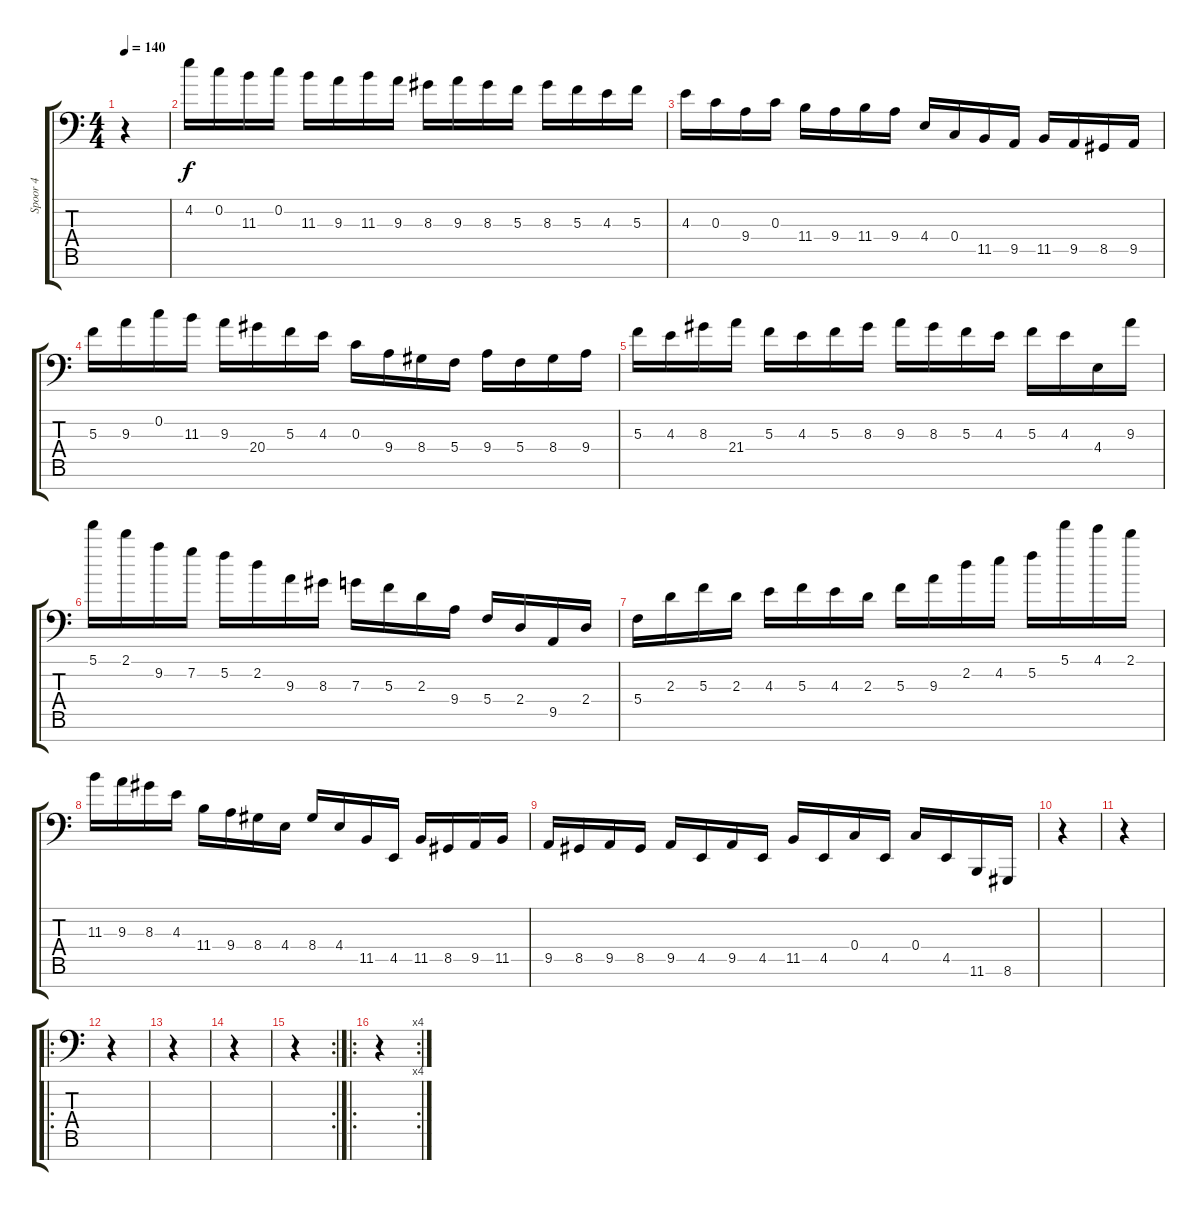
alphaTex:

\track ("Spoor 4" "Spoor 4") {instrument acousticgrandpiano}
\staff {score tabs}
\tuning (C6 C5 C4 C3 C2 C1 C0) {hide}
\ts (4 4)
\tempo 140
\clef f4
\ks c
r.4{dy f} |
4.2.16 0.2.16 11.3.16 0.2.16 11.3.16 9.3.16 11.3.16 9.3.16 8.3.16 9.3.16 8.3.16 5.3.16 8.3.16 5.3.16 4.3.16 5.3.16 |
4.3.16 0.3.16 9.4.16 0.3.16 11.4.16 9.4.16 11.4.16 9.4.16 4.4.16 0.4.16 11.5.16 9.5.16 11.5.16 9.5.16 8.5.16 9.5.16 |
5.3.16 9.3.16 0.2.16 11.3.16 9.3.16 20.4.16 5.3.16 4.3.16 0.3.16 9.4.16 8.4.16 5.4.16 9.4.16 5.4.16 8.4.16 9.4.16 |
5.3.16 4.3.16 8.3.16 21.4.16 5.3.16 4.3.16 5.3.16 8.3.16 9.3.16 8.3.16 5.3.16 4.3.16 5.3.16 4.3.16 4.4.16 9.3.16 |
5.1.16 2.1.16 9.2.16 7.2.16 5.2.16 2.2.16 9.3.16 8.3.16 7.3.16 5.3.16 2.3.16 9.4.16 5.4.16 2.4.16 9.5.16 2.4.16 |
5.4.16 2.3.16 5.3.16 2.3.16 4.3.16 5.3.16 4.3.16 2.3.16 5.3.16 9.3.16 2.2.16 4.2.16 5.2.16 5.1.16 4.1.16 2.1.16 |
11.3.16 9.3.16 8.3.16 4.3.16 11.4.16 9.4.16 8.4.16 4.4.16 8.4.16 4.4.16 11.5.16 4.5.16 11.5.16 8.5.16 9.5.16 11.5.16 |
9.5.16 8.5.16 9.5.16 8.5.16 9.5.16 4.5.16 9.5.16 4.5.16 11.5.16 4.5.16 0.4.16 4.5.16 0.4.16 4.5.16 11.6.16 8.6.16 |
r.4 |
r.4 |
\ro
r.4 |
r.4 |
r.4 |
\rc 2
r.4 |
\ro
\rc 4
r.4
